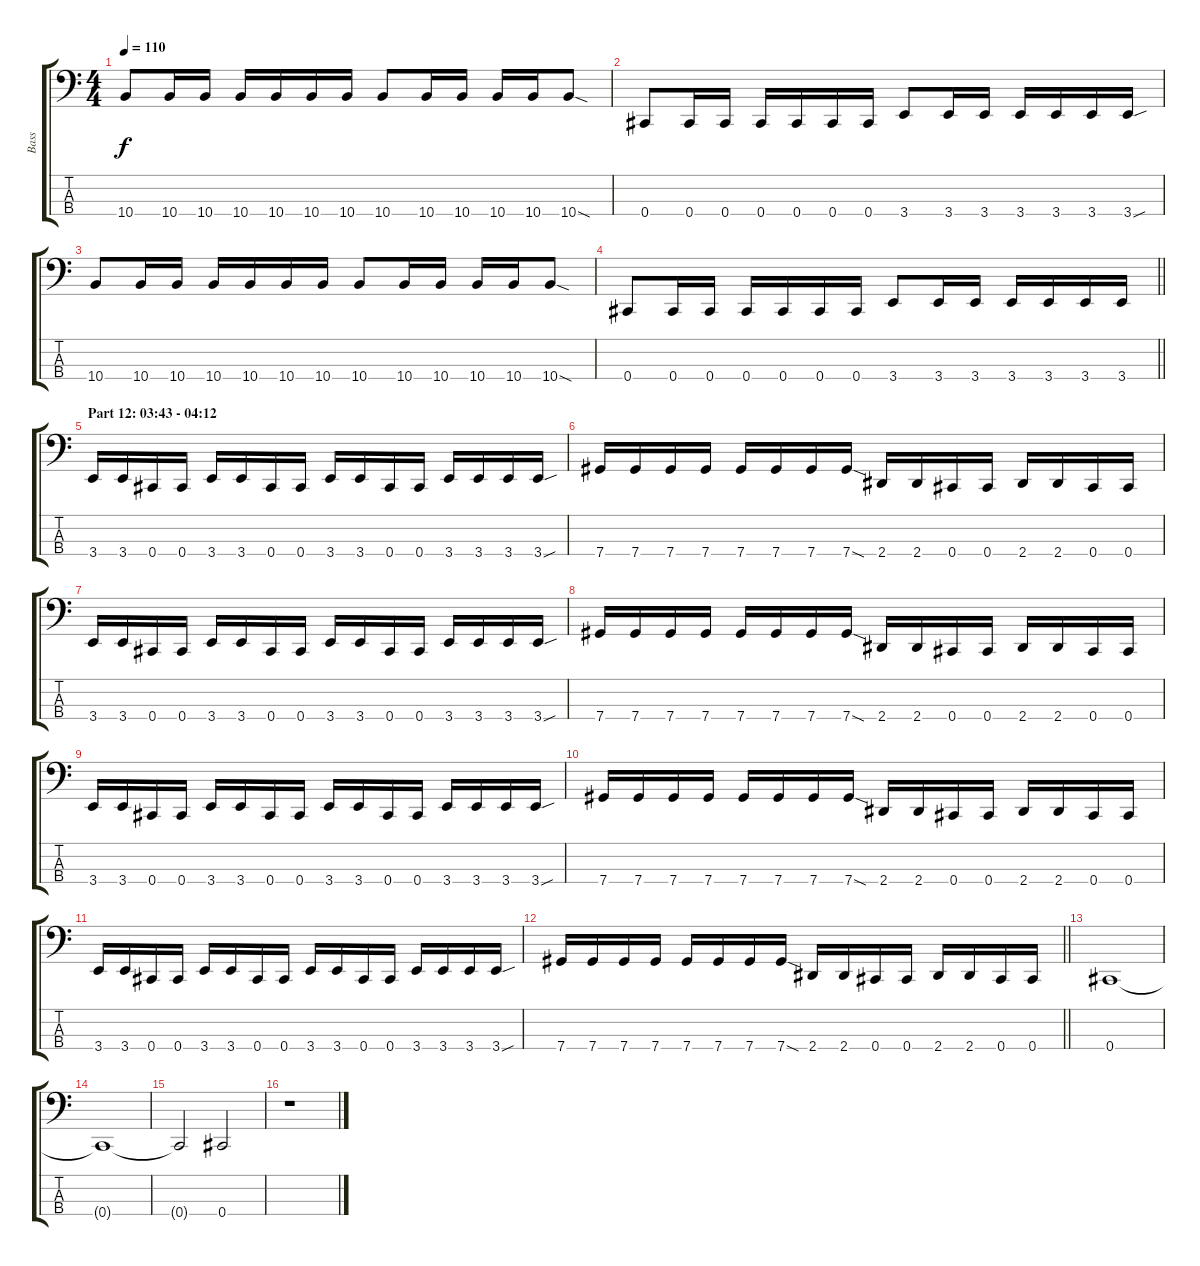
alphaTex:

\track ("Bass" "Bass") {instrument electricbasspick}
\staff {score tabs}
\tuning (Gb2 Db2 Ab1 Db1) {hide}
\ts (4 4)
\tempo 110
\clef f4
\ks c
10.4.8{dy f} 10.4.16 10.4.16 10.4.16 10.4.16 10.4.16 10.4.16 10.4.8 10.4.16 10.4.16 10.4.16 10.4.16 10.4{sod}.8 |
0.4.8 0.4.16 0.4.16 0.4.16 0.4.16 0.4.16 0.4.16 3.4.8 3.4.16 3.4.16 3.4.16 3.4.16 3.4.16 3.4{sou}.16 |
10.4.8 10.4.16 10.4.16 10.4.16 10.4.16 10.4.16 10.4.16 10.4.8 10.4.16 10.4.16 10.4.16 10.4.16 10.4{sod}.8 |
\barLineRight lightlight
0.4.8 0.4.16 0.4.16 0.4.16 0.4.16 0.4.16 0.4.16 3.4.8 3.4.16 3.4.16 3.4.16 3.4.16 3.4.16 3.4.16 |
\section ("" "Part 12: 03:43 - 04:12")
3.4.16 3.4.16 0.4.16 0.4.16 3.4.16 3.4.16 0.4.16 0.4.16 3.4.16 3.4.16 0.4.16 0.4.16 3.4.16 3.4.16 3.4.16 3.4{sou}.16 |
7.4.16 7.4.16 7.4.16 7.4.16 7.4.16 7.4.16 7.4.16 7.4{sod}.16 2.4.16 2.4.16 0.4.16 0.4.16 2.4.16 2.4.16 0.4.16 0.4.16 |
3.4.16 3.4.16 0.4.16 0.4.16 3.4.16 3.4.16 0.4.16 0.4.16 3.4.16 3.4.16 0.4.16 0.4.16 3.4.16 3.4.16 3.4.16 3.4{sou}.16 |
7.4.16 7.4.16 7.4.16 7.4.16 7.4.16 7.4.16 7.4.16 7.4{sod}.16 2.4.16 2.4.16 0.4.16 0.4.16 2.4.16 2.4.16 0.4.16 0.4.16 |
3.4.16 3.4.16 0.4.16 0.4.16 3.4.16 3.4.16 0.4.16 0.4.16 3.4.16 3.4.16 0.4.16 0.4.16 3.4.16 3.4.16 3.4.16 3.4{sou}.16 |
7.4.16 7.4.16 7.4.16 7.4.16 7.4.16 7.4.16 7.4.16 7.4{sod}.16 2.4.16 2.4.16 0.4.16 0.4.16 2.4.16 2.4.16 0.4.16 0.4.16 |
3.4.16 3.4.16 0.4.16 0.4.16 3.4.16 3.4.16 0.4.16 0.4.16 3.4.16 3.4.16 0.4.16 0.4.16 3.4.16 3.4.16 3.4.16 3.4{sou}.16 |
\barLineRight lightlight
7.4.16 7.4.16 7.4.16 7.4.16 7.4.16 7.4.16 7.4.16 7.4{sod}.16 2.4.16 2.4.16 0.4.16 0.4.16 2.4.16 2.4.16 0.4.16 0.4.16 |
0.4.1 |
0.4{t}.1 |
0.4{t}.2 0.4.2 |
r.1
